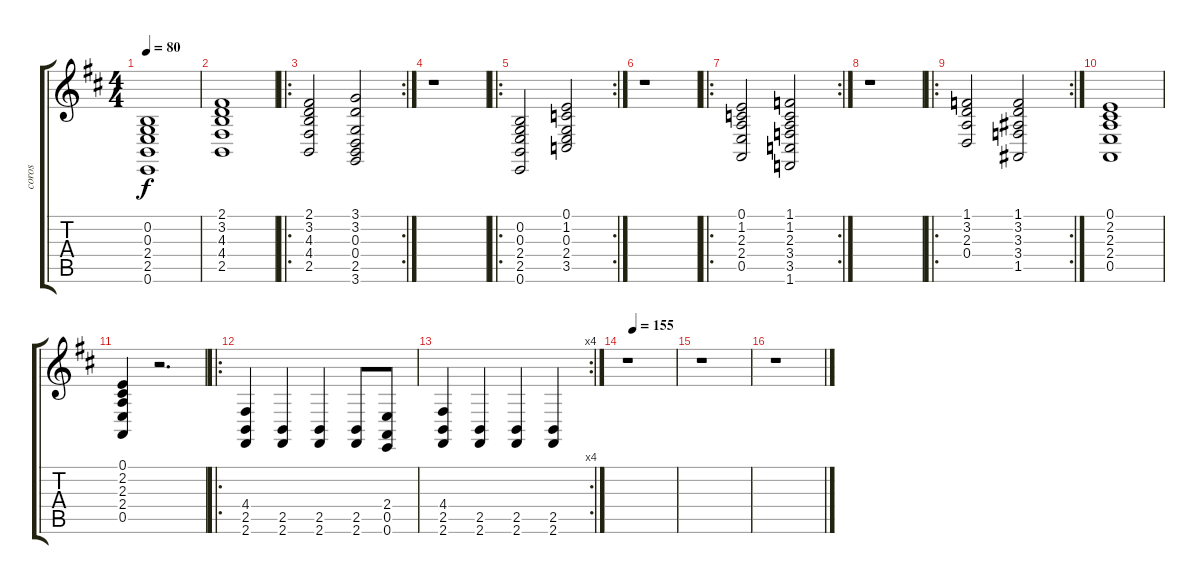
\track ("coros" "coros") {instrument stringensemble1}
\staff {score tabs}
\tuning (E4 B3 G3 D3 A2 E2) {hide}
\ts (4 4)
\tempo 80
\clef g2
\ks d
(0.2 0.3 2.4 2.5 0.6).1{dy f} |
(2.1 3.2 4.3 4.4 2.5).1 |
\ro
\rc 2
(2.1 3.2 4.3 4.4 2.5).2 (3.1 3.2 0.3 0.4 2.5 3.6).2 |
r.1 |
\ro
\rc 2
(0.2 0.3 2.4 2.5 0.6).2 (0.1 1.2 0.3 2.4 3.5).2 |
r.1 |
\ro
\rc 2
(0.1 1.2 2.3 2.4 0.5).2 (1.1 1.2 2.3 3.4 3.5 1.6).2 |
r.1 |
\ro
\rc 2
(1.1 3.2 2.3 0.4).2 (1.1 3.2 3.3 3.4 1.5).2 |
(0.1 2.2 2.3 2.4 0.5).1 |
(0.1 2.2 2.3 2.4 0.5).4 r.2{d} |
\ro
(4.4 2.5 2.6).4 (2.5 2.6).4 (2.5 2.6).4 (2.5 2.6).8 (2.4 0.5 0.6).8 |
\rc 4
(4.4 2.5 2.6).4 (2.5 2.6).4 (2.5 2.6).4 (2.5 2.6).4 |
\tempo (155 0.125)
r.1 |
r.1 |
r.1
